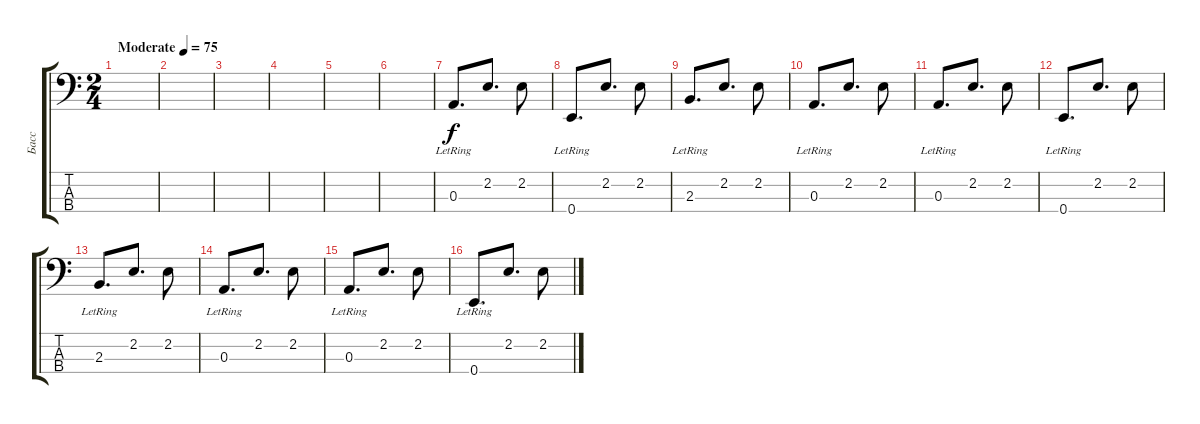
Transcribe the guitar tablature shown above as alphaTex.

\track ("Басс" "Басс") {instrument electricbassfinger}
\staff {score tabs}
\tuning (G2 D2 A1 E1) {hide}
\ts (2 4)
\tempo (75 "Moderate")
\clef f4
\ks c
|
|
|
|
|
|
0.3{lr}.8{d} 2.2.8{d} 2.2.8 |
0.4{lr}.8{d} 2.2.8{d} 2.2.8 |
2.3{lr}.8{d} 2.2.8{d} 2.2.8 |
0.3{lr}.8{d} 2.2.8{d} 2.2.8 |
0.3{lr}.8{d} 2.2.8{d} 2.2.8 |
0.4{lr}.8{d} 2.2.8{d} 2.2.8 |
2.3{lr}.8{d} 2.2.8{d} 2.2.8 |
0.3{lr}.8{d} 2.2.8{d} 2.2.8 |
0.3{lr}.8{d} 2.2.8{d} 2.2.8 |
0.4{lr}.8{d} 2.2.8{d} 2.2.8
